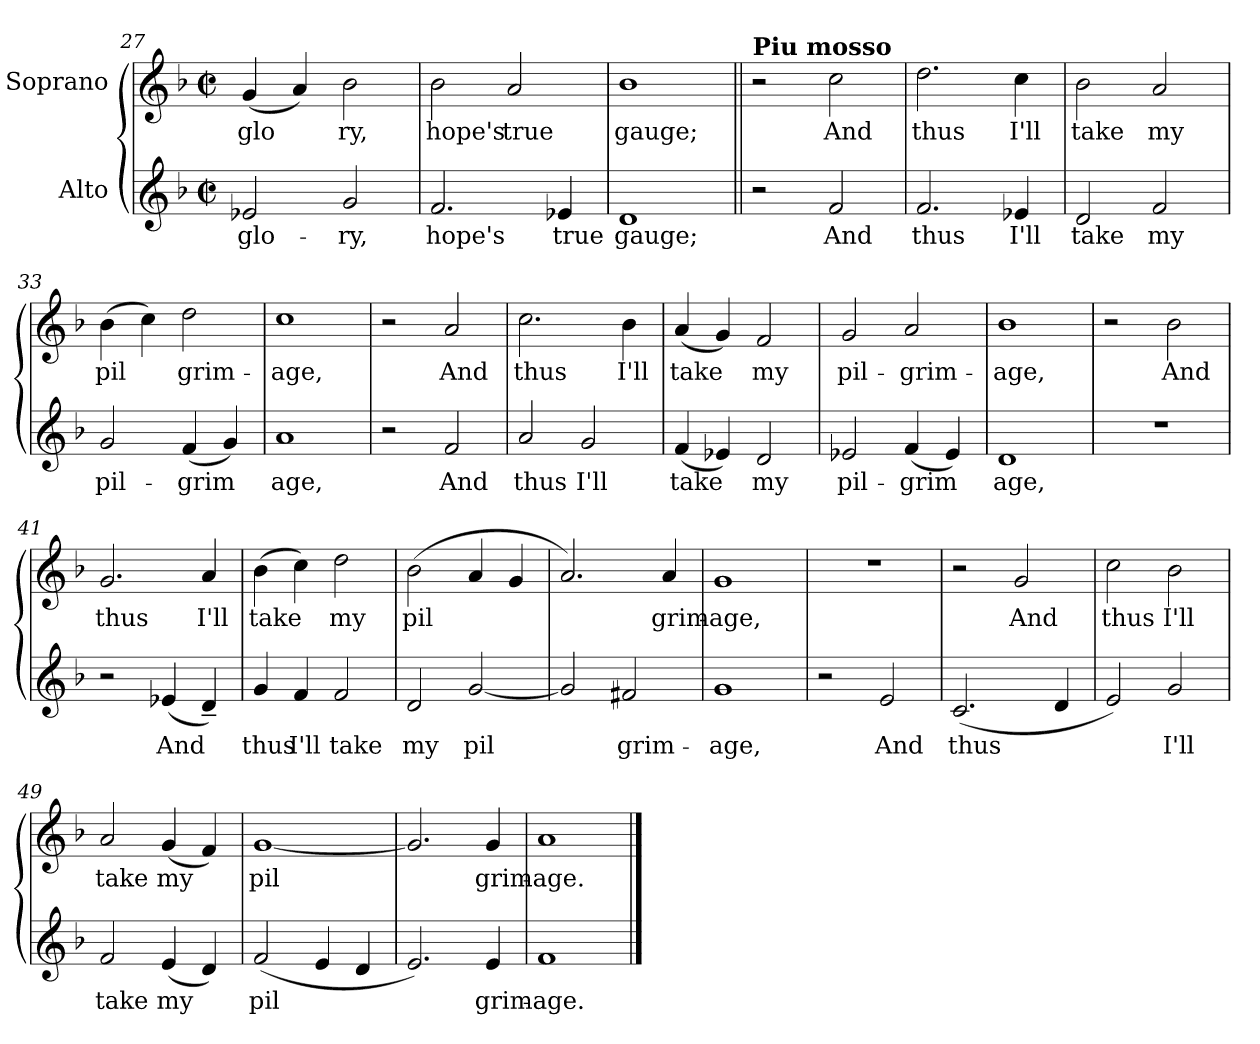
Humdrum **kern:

**kern	**text	**kern	**text
*part2	*part2	*part1	*part1
*staff2	*staff2	*staff1	*staff1
*I"Alto	*	*I"Soprano	*
!!LO:LB:g=z
*clefG2	*	*clefG2	*
*k[b-]	*	*k[b-]	*
*F:	*	*F:	*
*M2/2	*	*M2/2	*
*met(c|)	*	*met(c|)	*
=27	=27	=27	=27
!	!LO:LY:b	!	!LO:LY:b:cj
2e-X/	glo-	(<4g/	glo-
!	!	!	!LO:LY:b:cj
.	.	4a/)	--
!	!LO:LY:b	!	!LO:LY:b:cj
2g/	-ry,	2b-\	-ry,
=28	=28	=28	=28
!	!LO:LY:b	!	!LO:LY:b:cj
2.f/	hope's	2b-\	hope's
!	!	!	!LO:LY:b:cj
.	.	2a/	true
!	!LO:LY:b	!	!
4e-X/	true	.	.
=29	=29	=29	=29
!	!LO:LY:b	!	!LO:LY:b:cj
1d	gauge;	1b-	gauge;
=30||	=30||	=30||	=30||
!	!	!LO:TX:a:B:t=Piu mosso	!
2r	.	2r	.
!	!LO:LY:b	!	!LO:LY:b:cj
2f/	And	2cc\	And
=31	=31	=31	=31
!	!LO:LY:b	!	!LO:LY:b:cj
2.f/	thus	2.dd\	thus
!	!LO:LY:b	!	!LO:LY:b:cj
4e-X/	I'll	4cc\	I'll
=32	=32	=32	=32
!	!LO:LY:b	!	!LO:LY:b:cj
2d/	take	2b-\	take
!	!LO:LY:b	!	!LO:LY:b:cj
2f/	my	2a/	my
=33	=33	=33	=33
!	!LO:LY:b	!	!LO:LY:b:cj
2g/	pil-	(>4b-\	pil-
!	!	!	!LO:LY:b:cj
.	.	4cc\)	--
!	!LO:LY:b	!	!LO:LY:b:cj
(<4f/	-grim-	2dd\	-grim-
!	!LO:LY:b	!	!
4g/)	--	.	.
=34	=34	=34	=34
!	!LO:LY:b	!	!LO:LY:b:cj
1a	-age,	1cc	-age,
=35	=35	=35	=35
2r	.	2r	.
!	!LO:LY:b	!	!LO:LY:b:cj
2f/	And	2a/	And
=36	=36	=36	=36
!	!LO:LY:b	!	!LO:LY:b:cj
2a/	thus	2.cc\	thus
!	!LO:LY:b	!	!
2g/	I'll	.	.
!	!	!	!LO:LY:b:cj
.	.	4b-\	I'll
!!LO:LB:g=z
=37	=37	=37	=37
!	!LO:LY:b	!	!LO:LY:b:cj
(<4f/	take	(<4a/	take
!	!LO:LY:b	!	!LO:LY:b:cj
4e-X/)	.	4g/)	.
!	!LO:LY:b	!	!LO:LY:b:cj
2d/	my	2f/	my
=38	=38	=38	=38
!	!LO:LY:b	!	!LO:LY:b:cj
2e-X/	pil-	2g/	pil-
!	!LO:LY:b	!	!LO:LY:b:cj
(<4f/	-grim-	2a/	-grim-
!	!LO:LY:b	!	!
4e-/)	--	.	.
=39	=39	=39	=39
!	!LO:LY:b	!	!LO:LY:b:cj
1d	-age,	1b-	-age,
=40	=40	=40	=40
1r	.	2r	.
!	!	!	!LO:LY:b:cj
.	.	2b-\	And
=41	=41	=41	=41
!	!	!	!LO:LY:b:cj
2r	.	2.g/	thus
!	!LO:LY:b	!	!
(<4e-X/	And	.	.
!	!LO:LY:b	!	!LO:LY:b:cj
4d~</)	.	4a/	I'll
=42	=42	=42	=42
!	!LO:LY:b	!	!LO:LY:b:cj
4g/	thus	(>4b-\	take
!	!LO:LY:b	!	!LO:LY:b:cj
4f/	I'll	4cc\)	.
!	!LO:LY:b	!	!LO:LY:b:cj
2f/	take	2dd\	my
=43	=43	=43	=43
!	!LO:LY:b	!	!LO:LY:b:cj
2d/	my	(>2b-\	pil-
!	!LO:LY:b	!	!LO:LY:b:cj
[<2g/	pil-	4a/	--
!	!	!	!LO:LY:b:cj
.	.	4g/	--
=44	=44	=44	=44
!	!LO:LY:b	!	!LO:LY:b:cj
2g/]	--	2.a/)	--
!	!LO:LY:b	!	!
2f#X/	-grim-	.	.
!	!	!	!LO:LY:b:cj
.	.	4a/	-grim-
!!LO:PB:g=z
=45	=45	=45	=45
!	!LO:LY:b	!	!LO:LY:b:cj
1g	-age,	1g	-age,
=46	=46	=46	=46
2r	.	1r	.
!	!LO:LY:b	!	!
2e/	And	.	.
=47	=47	=47	=47
!	!LO:LY:b	!	!
(<2.c/	thus	2r	.
!	!	!	!LO:LY:b:cj
.	.	2g/	And
!	!LO:LY:b	!	!
4d/	.	.	.
=48	=48	=48	=48
!	!LO:LY:b	!	!LO:LY:b:cj
2e/)	.	2cc\	thus
!	!LO:LY:b	!	!LO:LY:b:cj
2g/	I'll	2b-\	I'll
=49	=49	=49	=49
!	!LO:LY:b	!	!LO:LY:b:cj
2f/	take	2a/	take
!	!LO:LY:b	!	!LO:LY:b:cj
(<4e/	my	(<4g/	my
!	!LO:LY:b	!	!LO:LY:b:cj
4d/)	.	4f/)	.
=50	=50	=50	=50
!	!LO:LY:b	!	!LO:LY:b:cj
(<2f/	pil-	[<1g	pil-
!	!LO:LY:b	!	!
4e/	--	.	.
!	!LO:LY:b	!	!
4d/	--	.	.
=51	=51	=51	=51
!	!LO:LY:b	!	!LO:LY:b:cj
2.e/)	--	2.g/]	--
!	!LO:LY:b	!	!LO:LY:b:cj
4e/	-grim-	4g/	-grim-
=52	=52	=52	=52
!	!LO:LY:b	!	!LO:LY:b:cj
1f	-age.	1a	-age.
==	==	==	==
*-	*-	*-	*-
